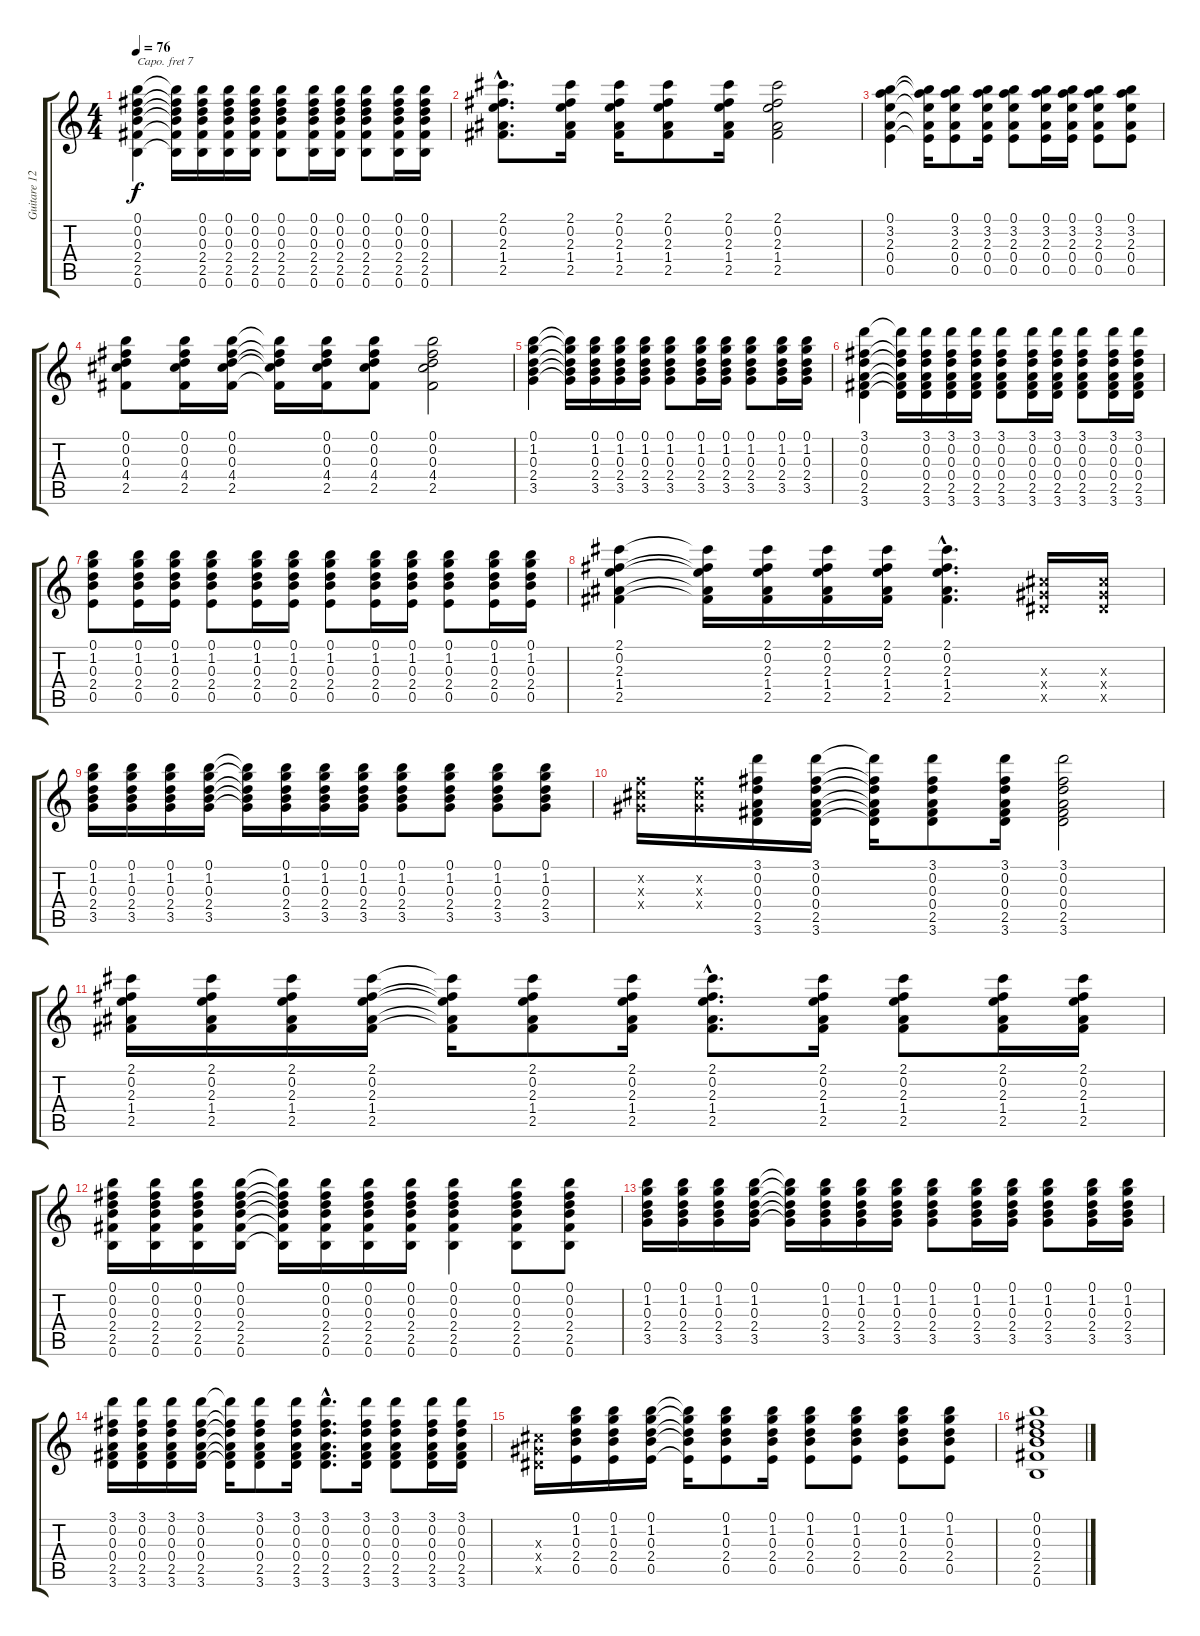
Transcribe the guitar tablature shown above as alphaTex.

\track ("Guitare 12 cordes (1)" "Guitare 12") {instrument acousticguitarsteel}
\staff {score tabs}
\capo 7
\tuning (E4 B3 G3 D3 A2 E2) {hide}
\ts (4 4)
\tempo 76
\clef g2
\ks c
(0.1 0.2 0.3 2.4 2.5 0.6).4{dy f} (0.1{t} 0.2{t} 0.3{t} 2.4{t} 2.5{t} 0.6{t}).16 (0.1 0.2 0.3 2.4 2.5 0.6).16 (0.1 0.2 0.3 2.4 2.5 0.6).16 (0.1 0.2 0.3 2.4 2.5 0.6).16 (0.1 0.2 0.3 2.4 2.5 0.6).8 (0.1 0.2 0.3 2.4 2.5 0.6).16 (0.1 0.2 0.3 2.4 2.5 0.6).16 (0.1 0.2 0.3 2.4 2.5 0.6).8 (0.1 0.2 0.3 2.4 2.5 0.6).16 (0.1 0.2 0.3 2.4 2.5 0.6).16 |
(2.1{hac} 0.2{hac} 2.3{hac} 1.4{hac} 2.5{hac}).8{d} (2.1 0.2 2.3 1.4 2.5).16 (2.1 0.2 2.3 1.4 2.5).16 (2.1 0.2 2.3 1.4 2.5).8 (2.1 0.2 2.3 1.4 2.5).16 (2.1 0.2 2.3 1.4 2.5).2 |
(0.1 3.2 2.3 0.4 0.5).4 (0.1{t} 3.2{t} 2.3{t} 0.4{t} 0.5{t}).16 (0.1 3.2 2.3 0.4 0.5).8 (0.1 3.2 2.3 0.4 0.5).16 (0.1 3.2 2.3 0.4 0.5).8 (0.1 3.2 2.3 0.4 0.5).16 (0.1 3.2 2.3 0.4 0.5).16 (0.1 3.2 2.3 0.4 0.5).8 (0.1 3.2 2.3 0.4 0.5).8 |
(0.1 0.2 0.3 4.4 2.5).8 (0.1 0.2 0.3 4.4 2.5).16 (0.1 0.2 0.3 4.4 2.5).16 (0.1{t} 0.2{t} 0.3{t} 4.4{t} 2.5{t}).16 (0.1 0.2 0.3 4.4 2.5).16 (0.1 0.2 0.3 4.4 2.5).8 (0.1 0.2 0.3 4.4 2.5).2 |
(0.1 1.2 0.3 2.4 3.5).4 (0.1{t} 1.2{t} 0.3{t} 2.4{t} 3.5{t}).16 (0.1 1.2 0.3 2.4 3.5).16 (0.1 1.2 0.3 2.4 3.5).16 (0.1 1.2 0.3 2.4 3.5).16 (0.1 1.2 0.3 2.4 3.5).8 (0.1 1.2 0.3 2.4 3.5).16 (0.1 1.2 0.3 2.4 3.5).16 (0.1 1.2 0.3 2.4 3.5).8 (0.1 1.2 0.3 2.4 3.5).16 (0.1 1.2 0.3 2.4 3.5).16 |
(3.1 0.2 0.3 0.4 2.5 3.6).4 (3.1{t} 0.2{t} 0.3{t} 0.4{t} 2.5{t} 3.6{t}).16 (3.1 0.2 0.3 0.4 2.5 3.6).16 (3.1 0.2 0.3 0.4 2.5 3.6).16 (3.1 0.2 0.3 0.4 2.5 3.6).16 (3.1 0.2 0.3 0.4 2.5 3.6).8 (3.1 0.2 0.3 0.4 2.5 3.6).16 (3.1 0.2 0.3 0.4 2.5 3.6).16 (3.1 0.2 0.3 0.4 2.5 3.6).8 (3.1 0.2 0.3 0.4 2.5 3.6).16 (3.1 0.2 0.3 0.4 2.5 3.6).16 |
(0.1 1.2 0.3 2.4 0.5).8 (0.1 1.2 0.3 2.4 0.5).16 (0.1 1.2 0.3 2.4 0.5).16 (0.1 1.2 0.3 2.4 0.5).8 (0.1 1.2 0.3 2.4 0.5).16 (0.1 1.2 0.3 2.4 0.5).16 (0.1 1.2 0.3 2.4 0.5).8 (0.1 1.2 0.3 2.4 0.5).16 (0.1 1.2 0.3 2.4 0.5).16 (0.1 1.2 0.3 2.4 0.5).8 (0.1 1.2 0.3 2.4 0.5).16 (0.1 1.2 0.3 2.4 0.5).16 |
(2.1 0.2 2.3 1.4 2.5).4 (2.1{t} 0.2{t} 2.3{t} 1.4{t} 2.5{t}).16 (2.1 0.2 2.3 1.4 2.5).16 (2.1 0.2 2.3 1.4 2.5).16 (2.1 0.2 2.3 1.4 2.5).16 (2.1{hac} 0.2{hac} 2.3{hac} 1.4{hac} 2.5{hac}).4{d} (-1.3{x} -1.4{x} -1.5{x}).16 (-1.3{x} -1.4{x} -1.5{x}).16 |
(0.1 1.2 0.3 2.4 3.5).16 (0.1 1.2 0.3 2.4 3.5).16 (0.1 1.2 0.3 2.4 3.5).16 (0.1 1.2 0.3 2.4 3.5).16 (0.1{t} 1.2{t} 0.3{t} 2.4{t} 3.5{t}).16 (0.1 1.2 0.3 2.4 3.5).16 (0.1 1.2 0.3 2.4 3.5).16 (0.1 1.2 0.3 2.4 3.5).16 (0.1 1.2 0.3 2.4 3.5).8 (0.1 1.2 0.3 2.4 3.5).8 (0.1 1.2 0.3 2.4 3.5).8 (0.1 1.2 0.3 2.4 3.5).8 |
(-1.2{x} -1.3{x} -1.4{x}).16 (-1.2{x} -1.3{x} -1.4{x}).16 (3.1 0.2 0.3 0.4 2.5 3.6).16 (3.1 0.2 0.3 0.4 2.5 3.6).16 (3.1{t} 0.2{t} 0.3{t} 0.4{t} 2.5{t} 3.6{t}).16 (3.1 0.2 0.3 0.4 2.5 3.6).8 (3.1 0.2 0.3 0.4 2.5 3.6).16 (3.1 0.2 0.3 0.4 2.5 3.6).2 |
(2.1 0.2 2.3 1.4 2.5).16 (2.1 0.2 2.3 1.4 2.5).16 (2.1 0.2 2.3 1.4 2.5).16 (2.1 0.2 2.3 1.4 2.5).16 (2.1{t} 0.2{t} 2.3{t} 1.4{t} 2.5{t}).16 (2.1 0.2 2.3 1.4 2.5).8 (2.1 0.2 2.3 1.4 2.5).16 (2.1{hac} 0.2{hac} 2.3{hac} 1.4{hac} 2.5{hac}).8{d} (2.1 0.2 2.3 1.4 2.5).16 (2.1 0.2 2.3 1.4 2.5).8 (2.1 0.2 2.3 1.4 2.5).16 (2.1 0.2 2.3 1.4 2.5).16 |
(0.1 0.2 0.3 2.4 2.5 0.6).16 (0.1 0.2 0.3 2.4 2.5 0.6).16 (0.1 0.2 0.3 2.4 2.5 0.6).16 (0.1 0.2 0.3 2.4 2.5 0.6).16 (0.1{t} 0.2{t} 0.3{t} 2.4{t} 2.5{t} 0.6{t}).16 (0.1 0.2 0.3 2.4 2.5 0.6).16 (0.1 0.2 0.3 2.4 2.5 0.6).16 (0.1 0.2 0.3 2.4 2.5 0.6).16 (0.1 0.2 0.3 2.4 2.5 0.6).4 (0.1 0.2 0.3 2.4 2.5 0.6).8 (0.1 0.2 0.3 2.4 2.5 0.6).8 |
(0.1 1.2 0.3 2.4 3.5).16 (0.1 1.2 0.3 2.4 3.5).16 (0.1 1.2 0.3 2.4 3.5).16 (0.1 1.2 0.3 2.4 3.5).16 (0.1{t} 1.2{t} 0.3{t} 2.4{t} 3.5{t}).16 (0.1 1.2 0.3 2.4 3.5).16 (0.1 1.2 0.3 2.4 3.5).16 (0.1 1.2 0.3 2.4 3.5).16 (0.1 1.2 0.3 2.4 3.5).8 (0.1 1.2 0.3 2.4 3.5).16 (0.1 1.2 0.3 2.4 3.5).16 (0.1 1.2 0.3 2.4 3.5).8 (0.1 1.2 0.3 2.4 3.5).16 (0.1 1.2 0.3 2.4 3.5).16 |
(3.1 0.2 0.3 0.4 2.5 3.6).16 (3.1 0.2 0.3 0.4 2.5 3.6).16 (3.1 0.2 0.3 0.4 2.5 3.6).16 (3.1 0.2 0.3 0.4 2.5 3.6).16 (3.1{t} 0.2{t} 0.3{t} 0.4{t} 2.5{t} 3.6{t}).16 (3.1 0.2 0.3 0.4 2.5 3.6).8 (3.1 0.2 0.3 0.4 2.5 3.6).16 (3.1{hac} 0.2{hac} 0.3{hac} 0.4{hac} 2.5{hac} 3.6{hac}).8{d} (3.1 0.2 0.3 0.4 2.5 3.6).16 (3.1 0.2 0.3 0.4 2.5 3.6).8 (3.1 0.2 0.3 0.4 2.5 3.6).16 (3.1 0.2 0.3 0.4 2.5 3.6).16 |
(-1.3{x} -1.4{x} -1.5{x}).16 (0.1 1.2 0.3 2.4 0.5).16 (0.1 1.2 0.3 2.4 0.5).16 (0.1 1.2 0.3 2.4 0.5).16 (0.1{t} 1.2{t} 0.3{t} 2.4{t} 0.5{t}).16 (0.1 1.2 0.3 2.4 0.5).8 (0.1 1.2 0.3 2.4 0.5).16 (0.1 1.2 0.3 2.4 0.5).8 (0.1 1.2 0.3 2.4 0.5).8 (0.1 1.2 0.3 2.4 0.5).8 (0.1 1.2 0.3 2.4 0.5).8 |
(0.1 0.2 0.3 2.4 2.5 0.6).1
